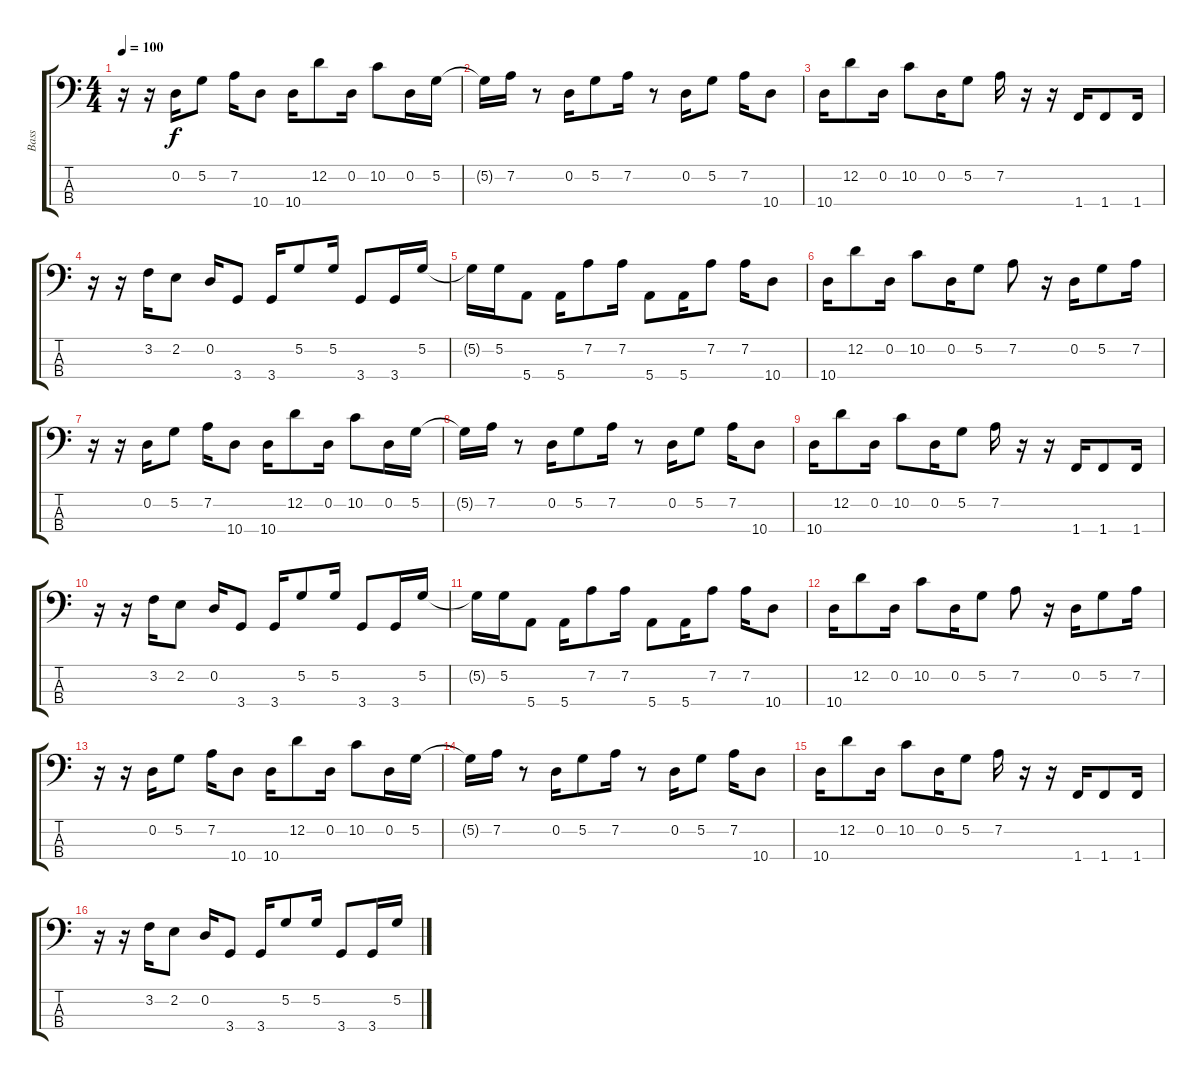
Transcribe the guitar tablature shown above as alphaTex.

\track ("Bass" "Bass") {instrument acousticbass}
\staff {score tabs}
\tuning (G2 D2 A1 E1) {hide}
\ts (4 4)
\tempo 100
\clef f4
\ks c
r.16{dy f} r.16 0.2.16 5.2.8 7.2.16 10.4.8 10.4.16 12.2.8 0.2.16 10.2.8 0.2.16 5.2.16 |
5.2{t}.16 7.2.16 r.8 0.2.16 5.2.8 7.2.16 r.8 0.2.16 5.2.8 7.2.16 10.4.8 |
10.4.16 12.2.8 0.2.16 10.2.8 0.2.16 5.2.8 7.2.16 r.16 r.16 1.4.16 1.4.8 1.4.16 |
r.16 r.16 3.2.16 2.2.8 0.2.16 3.4.8 3.4.16 5.2.8 5.2.16 3.4.8 3.4.16 5.2.16 |
5.2{t}.16 5.2.16 5.4.8 5.4.16 7.2.8 7.2.16 5.4.8 5.4.16 7.2.8 7.2.16 10.4.8 |
10.4.16 12.2.8 0.2.16 10.2.8 0.2.16 5.2.8 7.2.8 r.16 0.2.16 5.2.8 7.2.16 |
r.16 r.16 0.2.16 5.2.8 7.2.16 10.4.8 10.4.16 12.2.8 0.2.16 10.2.8 0.2.16 5.2.16 |
5.2{t}.16 7.2.16 r.8 0.2.16 5.2.8 7.2.16 r.8 0.2.16 5.2.8 7.2.16 10.4.8 |
10.4.16 12.2.8 0.2.16 10.2.8 0.2.16 5.2.8 7.2.16 r.16 r.16 1.4.16 1.4.8 1.4.16 |
r.16 r.16 3.2.16 2.2.8 0.2.16 3.4.8 3.4.16 5.2.8 5.2.16 3.4.8 3.4.16 5.2.16 |
5.2{t}.16 5.2.16 5.4.8 5.4.16 7.2.8 7.2.16 5.4.8 5.4.16 7.2.8 7.2.16 10.4.8 |
10.4.16 12.2.8 0.2.16 10.2.8 0.2.16 5.2.8 7.2.8 r.16 0.2.16 5.2.8 7.2.16 |
r.16 r.16 0.2.16 5.2.8 7.2.16 10.4.8 10.4.16 12.2.8 0.2.16 10.2.8 0.2.16 5.2.16 |
5.2{t}.16 7.2.16 r.8 0.2.16 5.2.8 7.2.16 r.8 0.2.16 5.2.8 7.2.16 10.4.8 |
10.4.16 12.2.8 0.2.16 10.2.8 0.2.16 5.2.8 7.2.16 r.16 r.16 1.4.16 1.4.8 1.4.16 |
r.16 r.16 3.2.16 2.2.8 0.2.16 3.4.8 3.4.16 5.2.8 5.2.16 3.4.8 3.4.16 5.2.16
